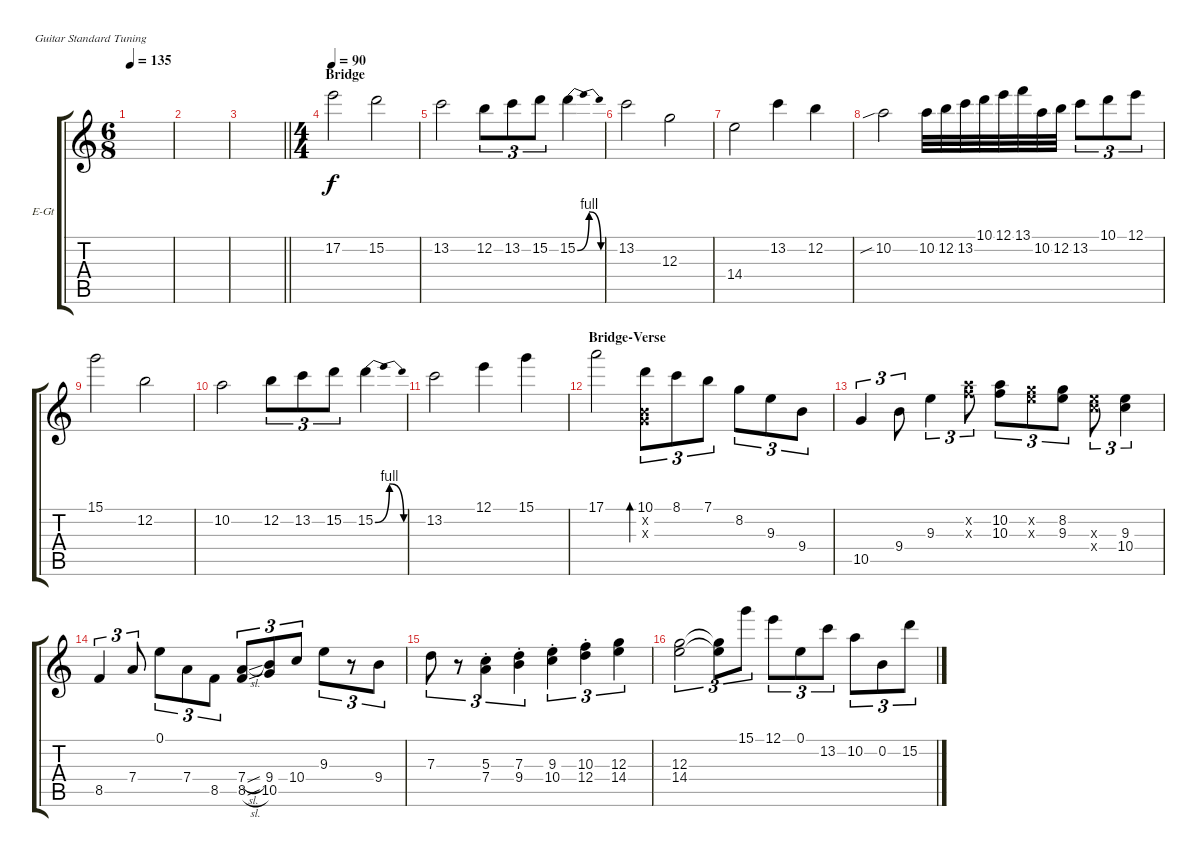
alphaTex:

\bracketExtendMode groupsimilarinstruments
\firstSystemTrackNameOrientation horizontal
\otherSystemsTrackNameOrientation horizontal
\track ("guitar solo (Rodion Kravkl)" "E-Gt") {instrument electricguitarclean}
\staff {score tabs}
\tuning (E4 B3 G3 D3 A2 E2)
\ts (6 8)
\tempo 135
\clef g2
\scale
0.333333
\ks aminor
|
\scale
0.256303 |
\scale
0.256303
\barLineRight lightlight
|
\ts (4 4)
\beaming (8 2 2 2 2)
\section ("" "Bridge")
\tempo 90
\scale
0.487395 17.2.2 15.2.2 |
\scale
0.333333 13.2.2 12.2.8{tu (3 2)} 13.2.8{tu (3 2)} 15.2.8{tu (3 2)} 15.2{be (bendrelease 0 0 10.2 4 42.6 4 59.4 0)}.4 |
\scale
0.333333 13.2.2 12.3.2 |
\scale
0.333333 14.4.2 13.2.4 12.2.4 |
\scale
0.333333 10.2{sib}.2 10.2.32 12.2.32 13.2.32 10.1.32 12.1.32 13.1.32 10.2.32 12.2.32 13.2.8{tu (3 2)} 10.1.8{tu (3 2)} 12.1.8{tu (3 2)} |
\scale
0.333333 15.1.2 12.2.2 |
\scale
0.333333 10.2.2 12.2.8{tu (3 2)} 13.2.8{tu (3 2)} 15.2.8{tu (3 2)} 15.2{be (bendrelease 0 0 10.2 4 42.6 4 59.4 0)}.4 |
\scale
0.333333 13.2.2 12.1.4 15.1.4 |
\section ("" "Bridge-Verse")
\scale
0.333333 17.1.2 (10.1 0.3{x} 0.2{x}).8{tu (3 2) bd 112} 8.1.8{tu (3 2)} 7.1.8{tu (3 2)} 8.2.8{tu (3 2)} 9.3.8{tu (3 2)} 9.4.8{tu (3 2)} |
\scale
0.333333 10.5.4{tu (3 2)} 9.4.8{tu (3 2)} 9.3.4{tu (3 2)} (10.3{x} 10.2{x}).8{tu (3 2)} (10.2 10.3).8{tu (3 2)} (8.2{x} 9.3{x}).8{tu (3 2)} (9.3 8.2).8{tu (3 2)} (9.3{x} 10.4{x}).8{tu (3 2)} (9.3 10.4).4{tu (3 2)} |
\scale
0.333333 8.5.4{tu (3 2) dy f} 7.4.8{tu (3 2)} 0.1.8{tu (3 2)} 7.4.8{tu (3 2)} 8.5.8{tu (3 2)} (8.5{sl} 7.4{sl}).8{tu (3 2)} (10.5 9.4).8{tu (3 2)} 10.4.8{tu (3 2)} 9.3.8{tu (3 2)} r.8{tu (3 2)} 9.4.8{tu (3 2)} |
\scale
0.333333 7.3.8{tu (3 2)} r.8{tu (3 2)} (7.4{st} 5.3{st}).4{tu (3 2)} (9.4{st} 7.3{st}).4{tu (3 2)} (10.4{st} 9.3{st}).4{tu (3 2)} (12.4{st} 10.3{st}).4{tu (3 2)} (12.3 14.4).4{tu (3 2)} |
\scale
0.333333 (12.3 14.4).2{tu (3 2)} (14.4{t} 12.3{t}).8{tu (3 2)} 15.1.8{tu (3 2)} 12.1.8{tu (3 2)} 0.1.8{tu (3 2)} 13.2.8{tu (3 2)} 10.2.8{tu (3 2)} 0.2.8{tu (3 2)} 15.2.8{tu (3 2)}
